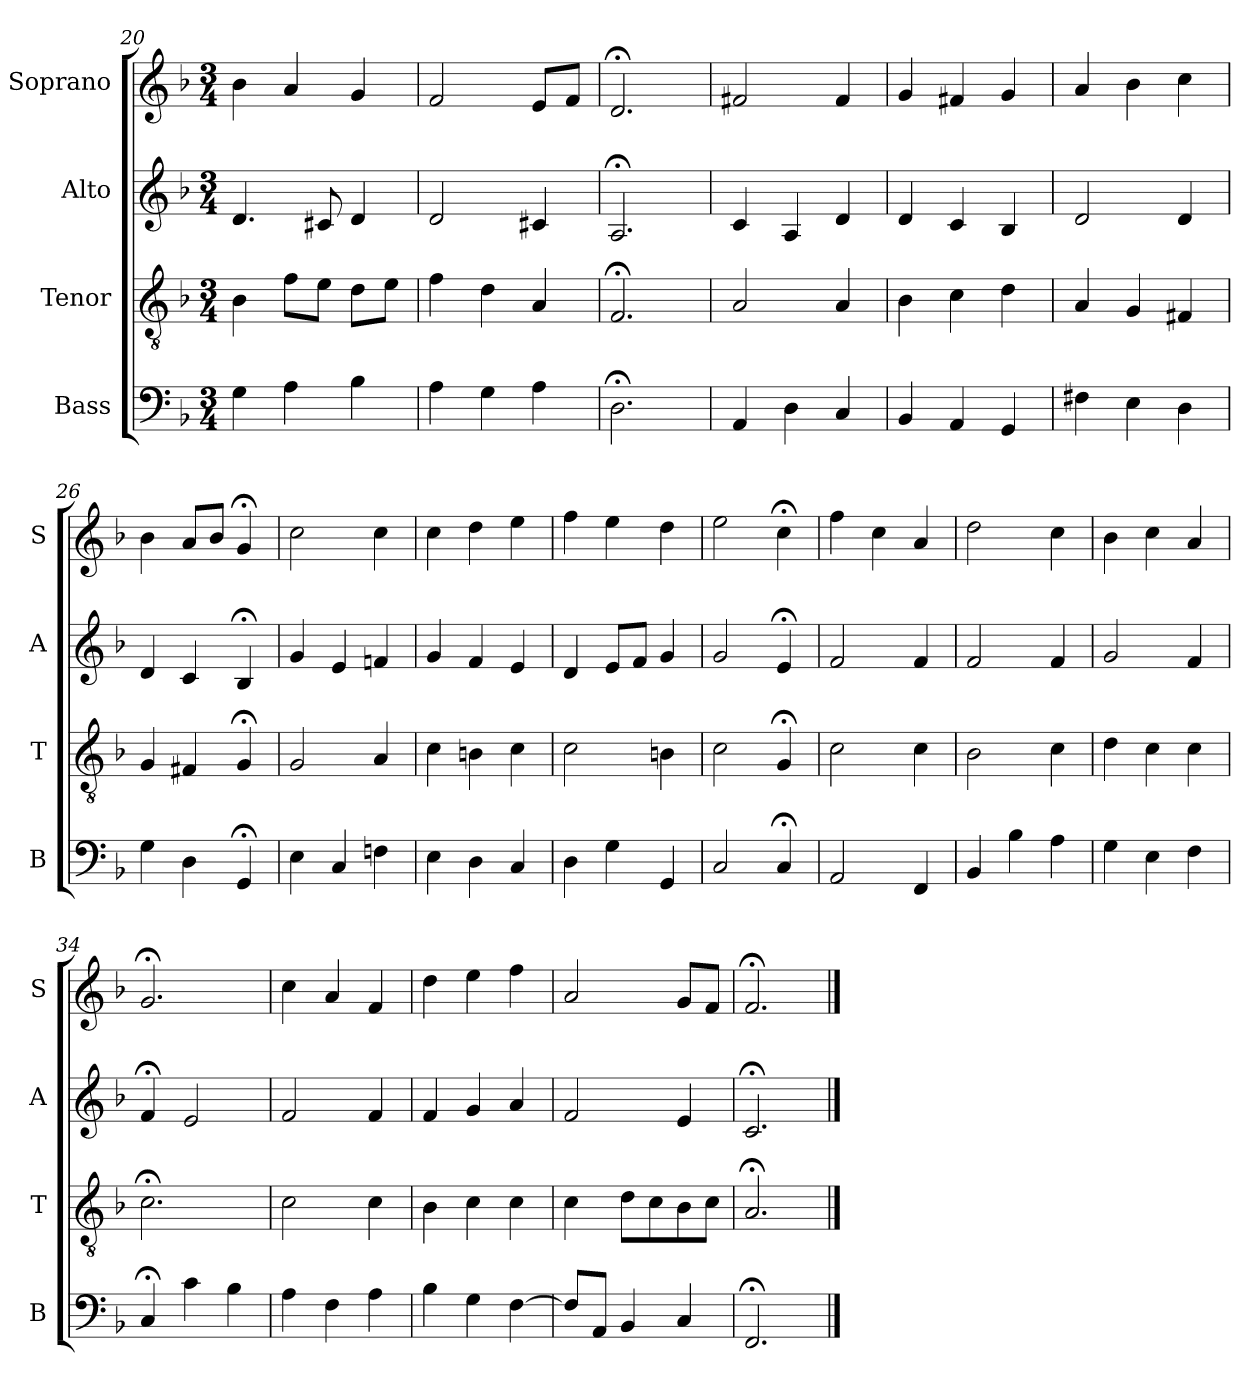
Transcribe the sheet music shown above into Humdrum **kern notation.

**kern	**kern	**kern	**kern
*part4	*part3	*part2	*part1
*staff4	*staff3	*staff2	*staff1
*I"Bass	*I"Tenor	*I"Alto	*I"Soprano
*I'B	*I'T	*I'A	*I'S
*clefF4	*clefGv2	*clefG2	*clefG2
*k[b-]	*k[b-]	*k[b-]	*k[b-]
*F:	*F:	*F:	*F:
*M3/4	*M3/4	*M3/4	*M3/4
=20	=20	=20	=20
4G	4B-	4.d	4b-
4A	8fL	.	4a
.	8eJ	8c#X	.
4B-	8dL	4d	4g
.	8eJ	.	.
=21	=21	=21	=21
4A	4f	2d	2f
4G	4d	.	.
4A	4A	4c#X	8eL
.	.	.	8fJ
=22	=22	=22	=22
2.D;<	2.F;<	2.A;<	2.d;<
=23	=23	=23	=23
4AA	2A	4c	2f#X
4D	.	4A	.
4C	4A	4d	4f#
=24	=24	=24	=24
4BB-	4B-	4d	4g
4AA	4c	4c	4f#X
4GG	4d	4B-	4g
=25	=25	=25	=25
4F#X	4A	2d	4a
4E	4G	.	4b-
4D	4F#X	4d	4cc
=26	=26	=26	=26
4G	4G	4d	4b-
4D	4F#X	4c	8aL
.	.	.	8b-J
4GG;<	4G;<	4B-;<	4g;<
=27	=27	=27	=27
4E	2G	4g	2cc
4C	.	4e	.
4Fn	4A	4fn	4cc
=28	=28	=28	=28
4E	4c	4g	4cc
4D	4Bn	4f	4dd
4C	4c	4e	4ee
=29	=29	=29	=29
4D	2c	4d	4ff
4G	.	8eL	4ee
.	.	8fJ	.
4GG	4Bn	4g	4dd
=30	=30	=30	=30
2C	2c	2g	2ee
4C;<	4G;<	4e;<	4cc;<
=31	=31	=31	=31
2AA	2c	2f	4ff
.	.	.	4cc
4FF	4c	4f	4a
=32	=32	=32	=32
4BB-	2B-	2f	2dd
4B-	.	.	.
4A	4c	4f	4cc
=33	=33	=33	=33
4G	4d	2g	4b-
4E	4c	.	4cc
4F	4c	4f	4a
=34	=34	=34	=34
4C;<	2.c;<	4f;<	2.g;<
4c	.	2e	.
4B-	.	.	.
=35	=35	=35	=35
4A	2c	2f	4cc
4F	.	.	4a
4A	4c	4f	4f
=36	=36	=36	=36
4B-	4B-	4f	4dd
4G	4c	4g	4ee
[4F	4c	4a	4ff
=37	=37	=37	=37
8FL]	4c	2f	2a
8AAJ	.	.	.
4BB-	8dL	.	.
.	8c	.	.
4C	8B-	4e	8gL
.	8cJ	.	8fJ
=38	=38	=38	=38
2.FF;<	2.A;<	2.c;<	2.f;<
==	==	==	==
*-	*-	*-	*-
